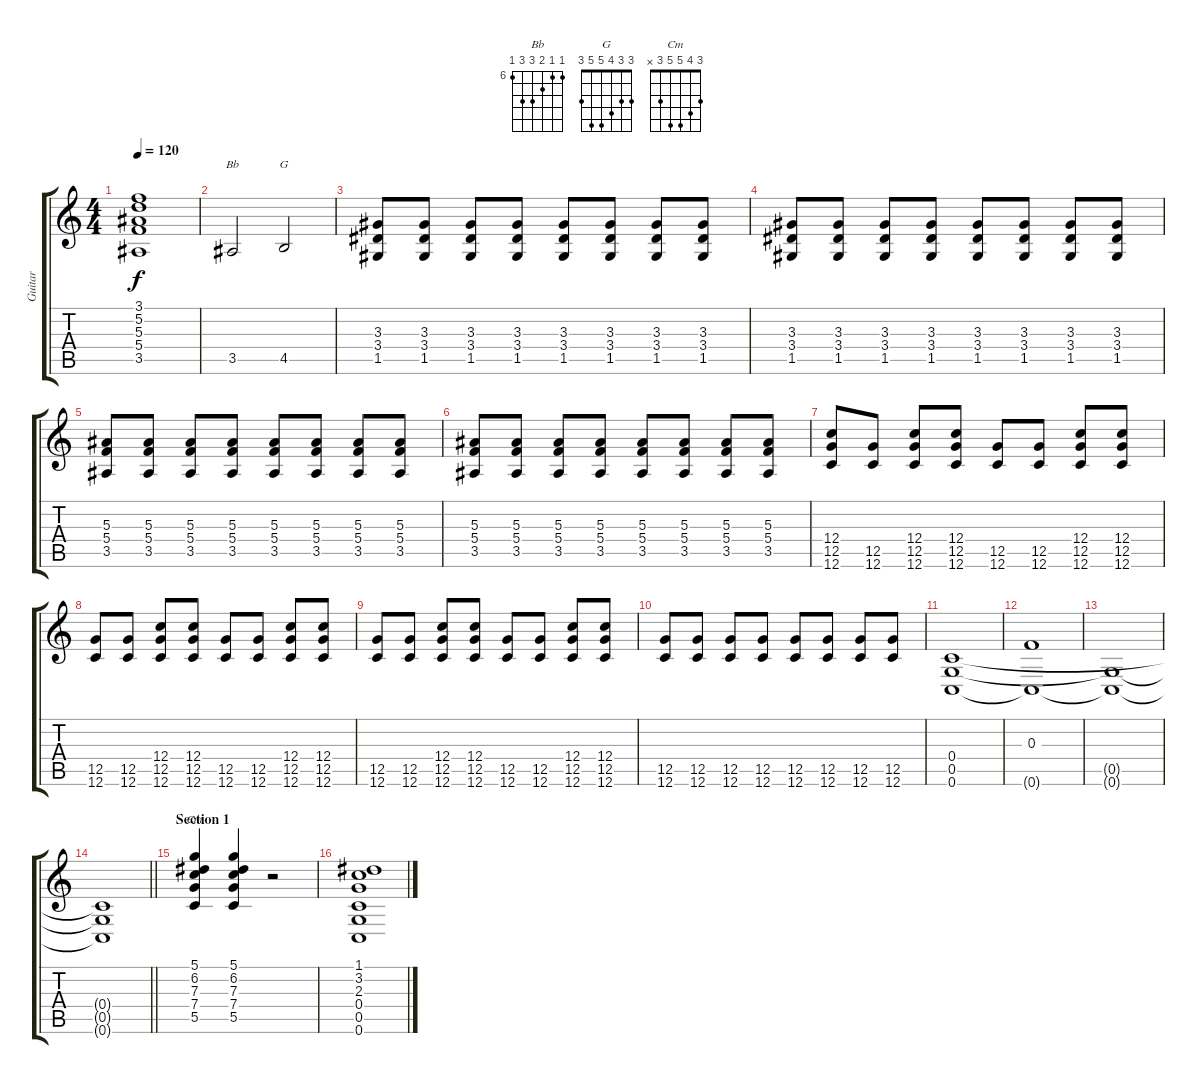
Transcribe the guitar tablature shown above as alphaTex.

\track ("Guitar" "Guitar") {instrument distortionguitar}
\staff {score tabs}
\tuning (D4 A3 F3 C3 G2 C2) {hide}
\chord ("Bb" 6 6 7 8 8 6) {firstfret 6}
\chord ("G" 3 3 4 5 5 3)
\chord ("Cm" 3 4 5 5 3 x)
\ts (4 4)
\tempo 120
\clef g2
\ks c
(3.1 5.2 5.3 5.4 3.5).1{dy f} |
3.5.2{ch "Bb"} 4.5.2{ch "G"} |
(3.3 3.4 1.5).8 (3.3 3.4 1.5).8 (3.3 3.4 1.5).8 (3.3 3.4 1.5).8 (3.3 3.4 1.5).8 (3.3 3.4 1.5).8 (3.3 3.4 1.5).8 (3.3 3.4 1.5).8 |
(3.3 3.4 1.5).8 (3.3 3.4 1.5).8 (3.3 3.4 1.5).8 (3.3 3.4 1.5).8 (3.3 3.4 1.5).8 (3.3 3.4 1.5).8 (3.3 3.4 1.5).8 (3.3 3.4 1.5).8 |
(5.3 5.4 3.5).8 (5.3 5.4 3.5).8 (5.3 5.4 3.5).8 (5.3 5.4 3.5).8 (5.3 5.4 3.5).8 (5.3 5.4 3.5).8 (5.3 5.4 3.5).8 (5.3 5.4 3.5).8 |
(5.3 5.4 3.5).8 (5.3 5.4 3.5).8 (5.3 5.4 3.5).8 (5.3 5.4 3.5).8 (5.3 5.4 3.5).8 (5.3 5.4 3.5).8 (5.3 5.4 3.5).8 (5.3 5.4 3.5).8 |
(12.4 12.5 12.6).8 (12.5 12.6).8 (12.4 12.5 12.6).8 (12.4 12.5 12.6).8 (12.5 12.6).8 (12.5 12.6).8 (12.4 12.5 12.6).8 (12.4 12.5 12.6).8 |
(12.5 12.6).8 (12.5 12.6).8 (12.4 12.5 12.6).8 (12.4 12.5 12.6).8 (12.5 12.6).8 (12.5 12.6).8 (12.4 12.5 12.6).8 (12.4 12.5 12.6).8 |
(12.5 12.6).8 (12.5 12.6).8 (12.4 12.5 12.6).8 (12.4 12.5 12.6).8 (12.5 12.6).8 (12.5 12.6).8 (12.4 12.5 12.6).8 (12.4 12.5 12.6).8 |
(12.5 12.6).8{volume 14 instrument overdrivenguitar} (12.5 12.6).8 (12.5 12.6).8 (12.5 12.6).8 (12.5 12.6).8 (12.5 12.6).8 (12.5 12.6).8 (12.5 12.6).8 |
(0.4 0.5 0.6).1{volume 13 instrument distortionguitar} |
(0.3 0.6{t}).1 |
(0.5{t} 0.6{t}).1 |
\barLineRight lightlight
(0.4{t} 0.5{t} 0.6{t}).1 |
\section ("" "Section 1")
(5.1 6.2 7.3 7.4 5.5).4{ch "Cm"} (5.1 6.2 7.3 7.4 5.5).4 r.2 |
(1.1 3.2 2.3 0.4 0.5 0.6).1
